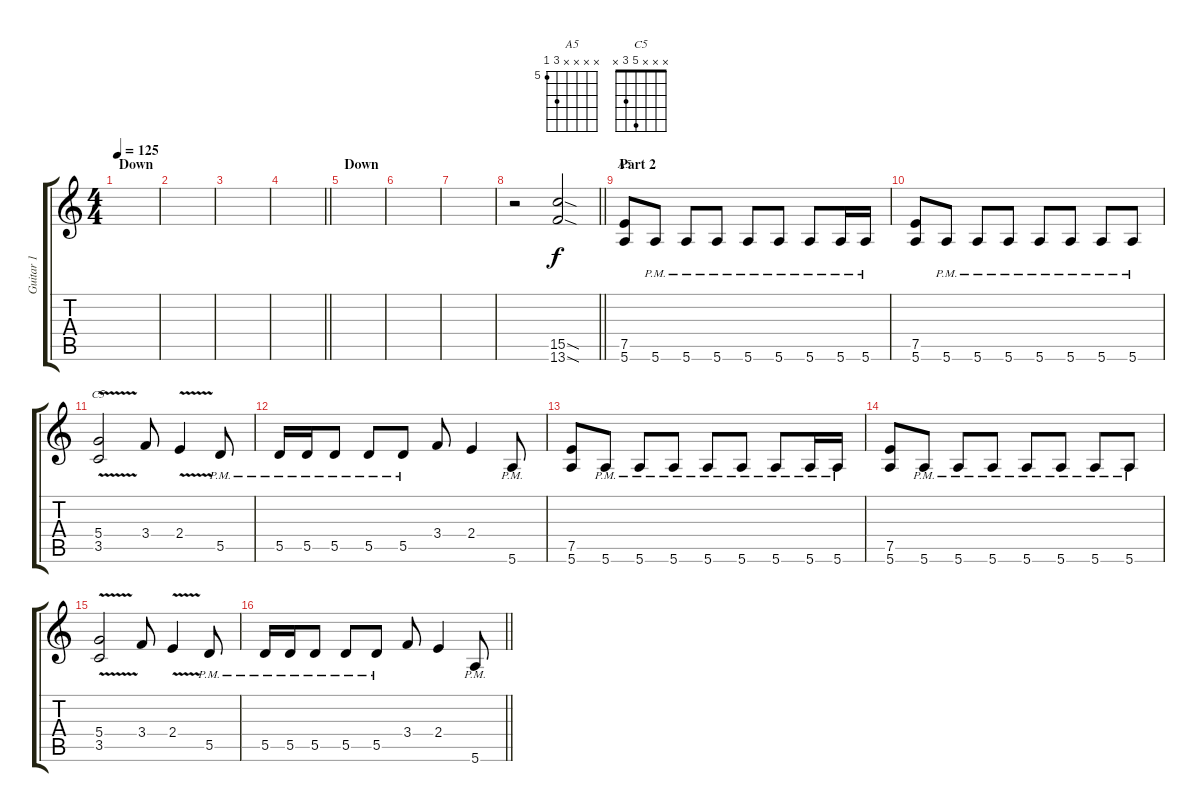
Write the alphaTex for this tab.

\track ("Guitar 1" "Guitar 1") {instrument distortionguitar}
\staff {score tabs}
\tuning (E4 B3 G3 D3 A2 E2) {hide}
\chord ("A5" x x x x 7 5) {firstfret 5}
\chord ("C5" x x x 5 3 x)
\ts (4 4)
\section ("" "Down")
\tempo 125
\clef g2
\ks c
|
|
|
\barLineRight lightlight
|
\section ("" "Down")
|
|
|
\barLineRight lightlight
r.2 (15.5{sod} 13.6{sod}).2 |
\section ("" "Part 2")
(7.5 5.6).8{ch "A5"} 5.6{pm}.8 5.6{pm}.8 5.6{pm}.8 5.6{pm}.8 5.6{pm}.8 5.6{pm}.8 5.6{pm}.16 5.6{pm}.16 |
(7.5 5.6).8 5.6{pm}.8 5.6{pm}.8 5.6{pm}.8 5.6{pm}.8 5.6{pm}.8 5.6{pm}.8 5.6{pm}.8 |
(5.4 3.5{v}).2{ch "C5"} 3.4.8 2.4{v}.4 5.5{pm}.8 |
5.5{pm}.16 5.5{pm}.16 5.5{pm}.8 5.5{pm}.8 5.5{pm}.8 3.4.8 2.4.4 5.6{pm}.8 |
(7.5 5.6).8 5.6{pm}.8 5.6{pm}.8 5.6{pm}.8 5.6{pm}.8 5.6{pm}.8 5.6{pm}.8 5.6{pm}.16 5.6{pm}.16 |
(7.5 5.6).8 5.6{pm}.8 5.6{pm}.8 5.6{pm}.8 5.6{pm}.8 5.6{pm}.8 5.6{pm}.8 5.6{pm}.8 |
(5.4 3.5{v}).2 3.4.8 2.4{v}.4 5.5{pm}.8 |
\barLineRight lightlight
5.5{pm}.16 5.5{pm}.16 5.5{pm}.8 5.5{pm}.8 5.5{pm}.8 3.4.8 2.4.4 5.6{pm}.8
